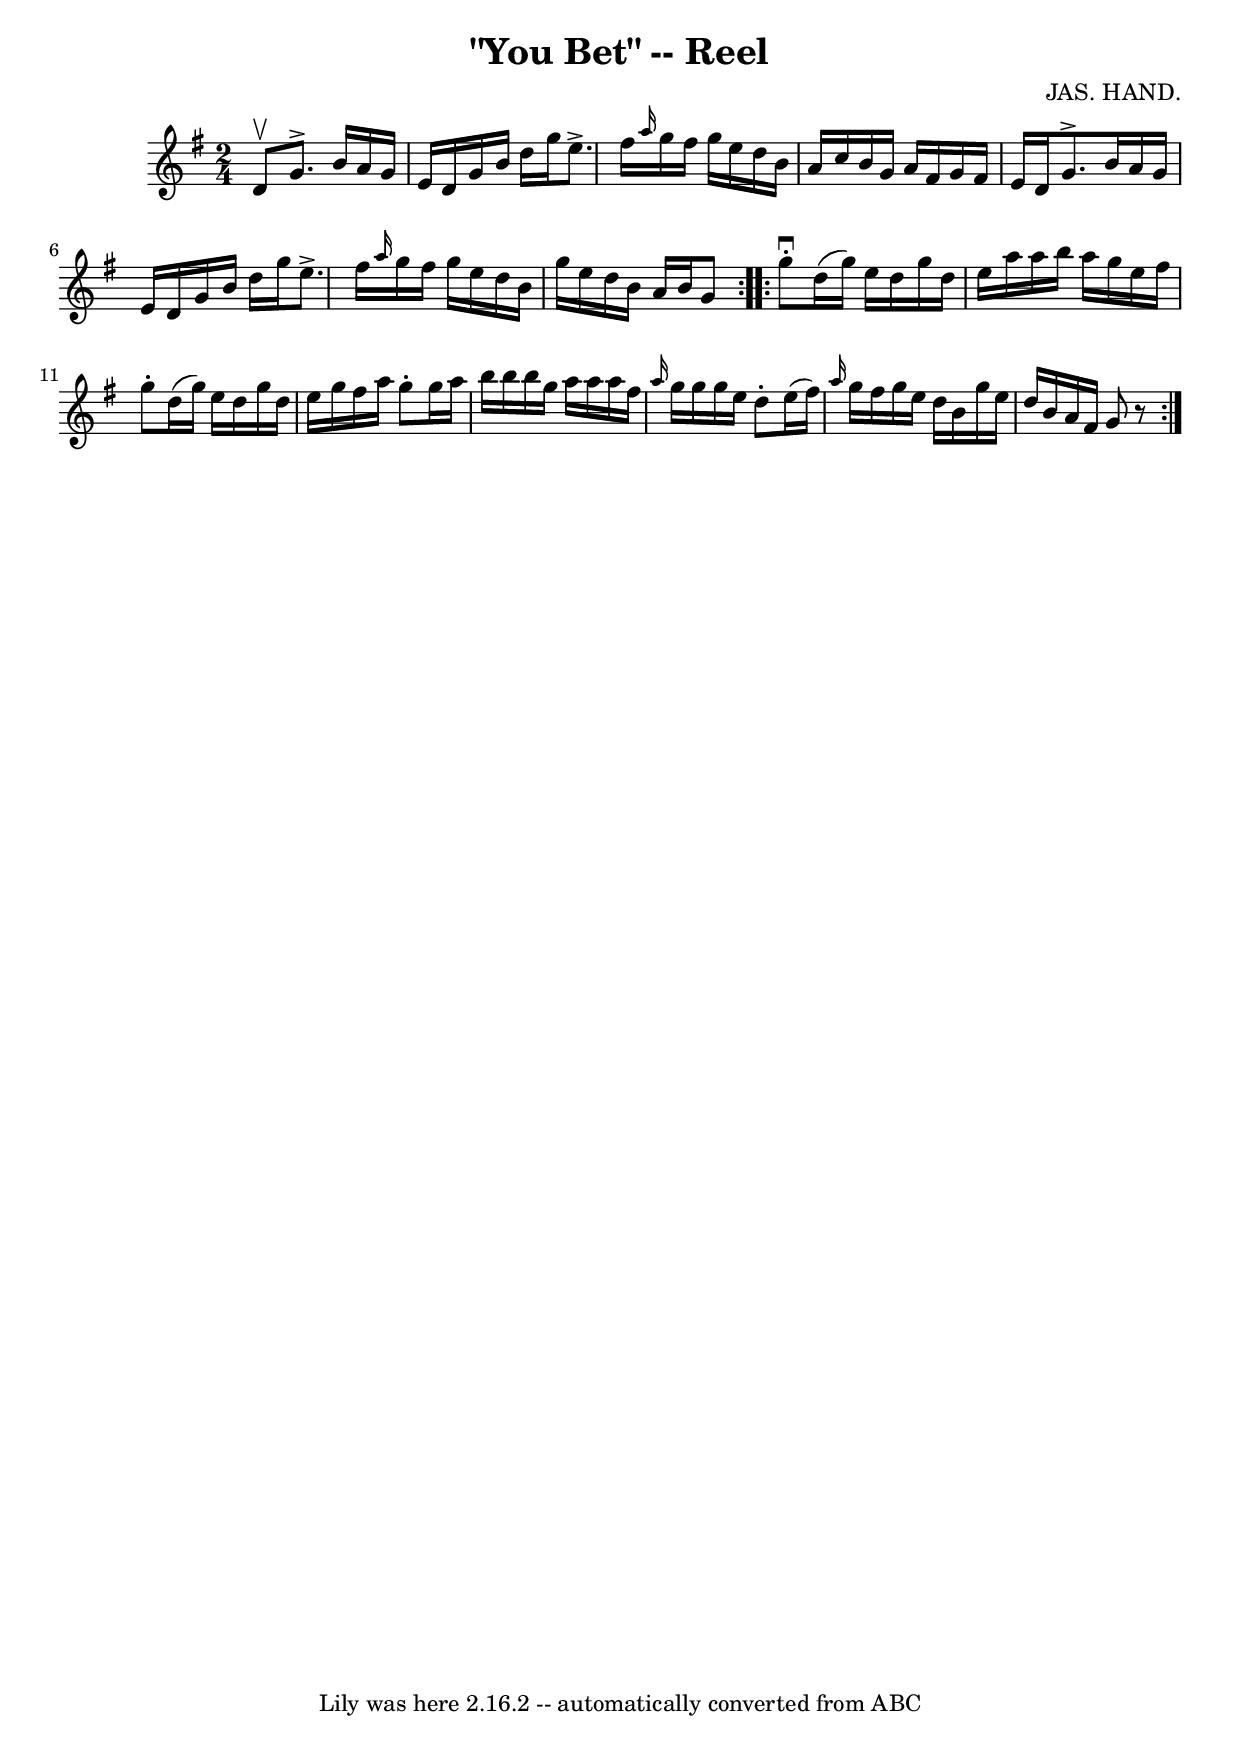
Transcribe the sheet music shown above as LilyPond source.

\version "2.16.2"
\include "Mammoth.ily"
\header {
  %% book = "Ryan's Mammoth Collection"
  composer = "JAS. HAND."
  crossRefNumber = "1"
  footnotes = "\\\\141"
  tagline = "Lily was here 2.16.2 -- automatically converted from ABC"
  title = "\"You Bet\" -- Reel"

}
voicedefault =  {



  \repeat volta 2 {

    \time 2/4 
    \key g \major d'8^\upbow |
    g'8.^\accent b'16 a'16 
    g'16 e'16 d'16    |
    g'16 b'16 d''16 g''16 e''8. 
    ^\accent fis''16    |
    \grace { a''16  
	   } g''16 fis''16 g''16 
    e''16 d''16 b'16 a'16 c''16    |
    b'16 g'16 a'16   
    fis'16 g'16 fis'16 e'16 d'16    |
    g'8.^\accent b'16  
    a'16 g'16 e'16 d'16    |
    g'16 b'16 d''16 g''16    
    e''8.^\accent fis''16    |
    \grace { a''16  
	   } g''16 fis''16    
    g''16 e''16 d''16 b'16 g''16 e''16    |
    d''16 b'16   
    a'16 b'16 g'8    
  } 
  \repeat volta 2 {
    g''8^\downbow-. d''16 (
    g''16) e''16 d''16 g''16 d''16    |
    e''16 a''16    
    a''16 b''16 a''16 g''16 e''16 fis''16    |
    g''8 -.   
    d''16 (g''16) e''16 d''16 g''16 d''16    |
    e''16    
    g''16 fis''16 a''16 g''8 -. g''16 a''16    |
    b''16    
    b''16 b''16 g''16 a''16 a''16 a''16 fis''16    |
    
    \grace { a''16  
	   } g''16 g''16 g''16 e''16 d''8 -. e''16 (
    fis''16)   |
    \grace { a''16  
	   } g''16 fis''16 g''16    
    e''16 d''16 b'16 g''16 e''16    |
    d''16 b'16 a'16    
    fis'16 g'8    r8 
  }   

}

\score{
  <<

    \context Staff="default"
    {
      \voicedefault 
      
    }

  >>
  \layout {
    
  }
  \midi {
  }

}
